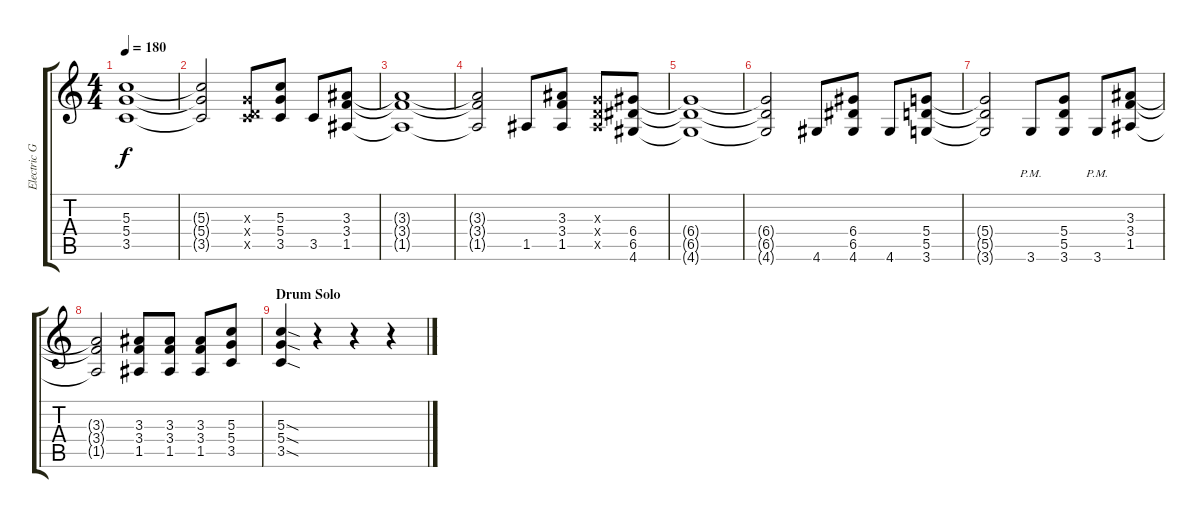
\track ("Electric Guitar (Pitrelli)" "Electric G") {instrument distortionguitar}
\staff {score tabs}
\tuning (E4 B3 G3 D3 A2 E2) {hide}
\ts (4 4)
\tempo 180
\clef g2
\ks c
(5.3{t} 5.4{t} 3.5{t}).1{dy f} |
(5.3{t} 5.4{t} 3.5{t}).2 (0.3{x} 0.4{x} 3.5{x}).8 (5.3 5.4 3.5).8 3.5.8 (3.3 3.4 1.5).8 |
(3.3{t} 3.4{t} 1.5{t}).1 |
(3.3{t} 3.4{t} 1.5{t}).2 1.5.8 (3.3 3.4 1.5).8 (0.3{x} 0.4{x} 1.5{x}).8 (6.4 6.5 4.6).8 |
(6.4{t} 6.5{t} 4.6{t}).1 |
(6.4{t} 6.5{t} 4.6{t}).2 4.6.8 (6.4 6.5 4.6).8 4.6.8 (5.4 5.5 3.6).8 |
(5.4{t} 5.5{t} 3.6{t}).2 3.6{pm}.8 (5.4 5.5 3.6).8 3.6{pm}.8 (3.3 3.4 1.5).8 |
(3.3{t} 3.4{t} 1.5{t}).2 (3.3 3.4 1.5).8 (3.3 3.4 1.5).8 (3.3 3.4 1.5).8 (5.3 5.4 3.5).8 |
\section ("" "Drum Solo")
(5.3{sod} 5.4{sod} 3.5{sod}).4 r.4 r.4 r.4
